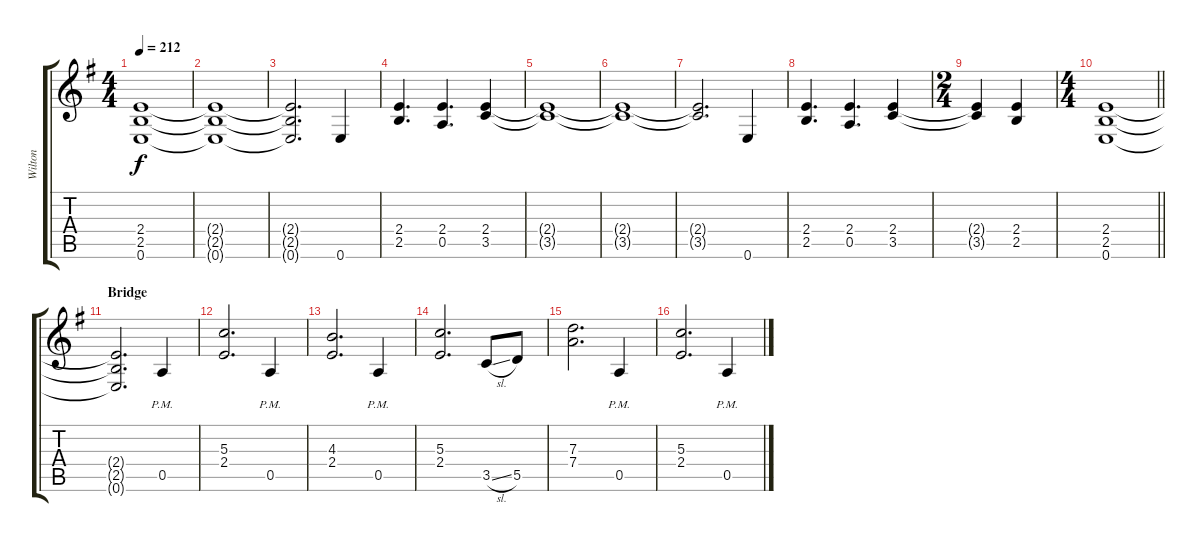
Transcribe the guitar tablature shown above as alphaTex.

\track ("Wilton" "Wilton") {instrument distortionguitar}
\staff {score tabs}
\tuning (E4 B3 G3 D3 A2 E2) {hide}
\ts (4 4)
\tempo 212
\clef g2
\ks g
(2.4 2.5 0.6).1{dy f} |
(2.4{t} 2.5{t} 0.6{t}).1 |
(2.4{t} 2.5{t} 0.6{t}).2{d} 0.6.4 |
(2.4 2.5).4{d} (2.4 0.5).4{d} (2.4 3.5).4 |
(2.4{t} 3.5{t}).1 |
(2.4{t} 3.5{t}).1 |
(2.4{t} 3.5{t}).2{d} 0.6.4 |
(2.4 2.5).4{d} (2.4 0.5).4{d} (2.4 3.5).4 |
\ts (2 4)
(2.4{t} 3.5{t}).4 (2.4 2.5).4 |
\ts (4 4)
\barLineRight lightlight
(2.4 2.5 0.6).1 |
\section ("" "Bridge")
(2.4{t} 2.5{t} 0.6{t}).2{d} 0.5{pm}.4 |
(5.3 2.4).2{d} 0.5{pm}.4 |
(4.3 2.4).2{d} 0.5{pm}.4 |
(5.3 2.4).2{d} 3.5{sl}.8 5.5.8 |
(7.3 7.4).2{d} 0.5{pm}.4 |
(5.3 2.4).2{d} 0.5{pm}.4
